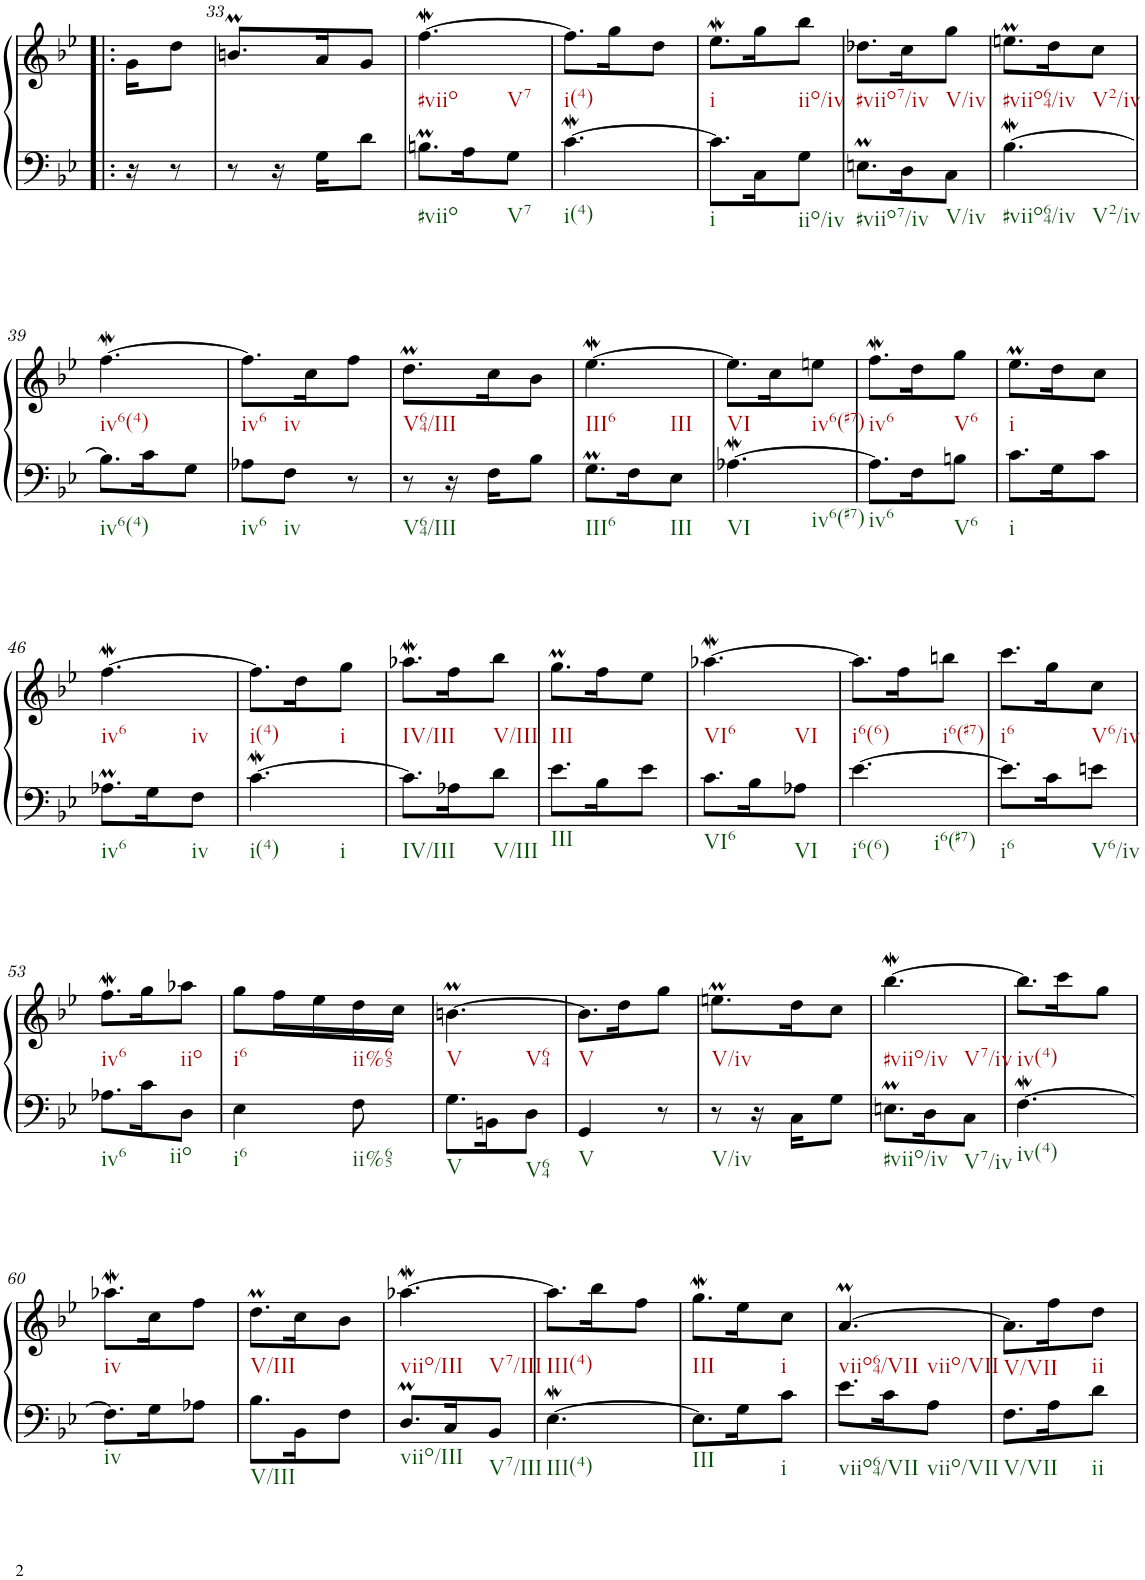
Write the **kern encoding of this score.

**kern	**kern
*part1	*part1
*staff2	*staff1
*I"unbenannt2	*
!!LO:PB:g=z
*clefF4	*clefG2
*k[b-e-]	*k[b-e-]
*M3/8	*M3/8
=32X1!|:	=32X1!|:
16r	16g\KL
8r	8dd\J
=33	=33
8r	8.bnm/L
16r	.
16G\KL	16a/K
8d\J	8g/J
=34	=34
8.Bnm\L	[4.ffW\
16A\K	.
8G\J	.
=35	=35
[4.cW\	8.ff\L]
.	16gg\K
.	8dd\J
=36	=36
8.c\L]	8.ee-w\L
16C\K	16gg\K
8G\J	8bb-\J
=37	=37
8.Enm\L	8.dd-X\L
16D\K	16cc\K
8C\J	8gg\J
=38	=38
[4.B-w\	8.eenm\L
.	16dd\K
.	8cc\J
!!LO:LB:g=z
=39	=39
8.B-\L]	[4.ffW\
16c\K	.
8G\J	.
=40	=40
8A-X\L	8.ff\L]
8F\J	.
.	16cc\K
8r	8ff\J
=41	=41
8r	8.ddm\L
16r	.
16F\KL	16cc\K
8B-\J	8b-\J
=42	=42
8.GM\L	[4.ee-w\
16F\K	.
8E-\J	.
=43	=43
[4.A-Xw\	8.ee-\L]
.	16cc\K
.	8een\J
=44	=44
8.A-\L]	8.ffW\L
16F\K	16dd\K
8Bn\J	8gg\J
=45	=45
8.c\L	8.ee-M\L
16G\K	16dd\K
8c\J	8cc\J
!!LO:LB:g=z
=46	=46
8.A-XM\L	[4.ffW\
16G\K	.
8F\J	.
=47	=47
[4.cW\	8.ff\L]
.	16dd\K
.	8gg\J
=48	=48
8.c\L]	8.aa-Xw\L
16A-X\K	16ff\K
8d\J	8bb-\J
=49	=49
8.e-\L	8.ggM\L
16B-\K	16ff\K
8e-\J	8ee-\J
=50	=50
8.c\L	[4.aa-Xw\
16B-\K	.
8A-X\J	.
=51	=51
[4.e-\	8.aa-\L]
.	16ff\K
.	8bbn\J
=52	=52
8.e-\L]	8.ccc\L
16c\K	16gg\K
8en\J	8cc\J
!!LO:LB:g=z
=53	=53
8.A-X\L	8.ffW\L
16c\K	16gg\K
8D\J	8aa-X\J
=54	=54
4E-\	8gg\L
.	16ff\L
.	16ee-\
8F\	16dd\
.	16cc\JJ
=55	=55
8.G\L	[4.bnm\
16BBn\K	.
8D\J	.
=56	=56
4GG/	8.b\L]
.	16dd\K
8r	8gg\J
=57	=57
8r	8.eenm\L
16r	.
16C\KL	16dd\K
8G\J	8cc\J
=58	=58
8.Enm\L	[4.bb-w\
16D\K	.
8C\J	.
=59	=59
[4.FW\	8.bb-\L]
.	16ccc\K
.	8gg\J
!!LO:LB:g=z
=60	=60
8.F\L]	8.aa-Xw\L
16G\K	16cc\K
8A-X\J	8ff\J
=61	=61
8.B-\L	8.ddm\L
16BB-\K	16cc\K
8F\J	8b-\J
=62	=62
8.Dm/L	[4.aa-Xw\
16C/K	.
8BB-/J	.
=63	=63
[4.E-w\	8.aa-\L]
.	16bb-\K
.	8ff\J
=64	=64
8.E-\L]	8.ggW\L
16G\K	16ee-\K
8c\J	8cc\J
=65	=65
8.e-\L	[4.am/
16c\K	.
8A\J	.
=66	=66
8.F\L	8.a\L]
16A\K	16ff\K
8d\J	8dd\J
=	=
*-	*-
